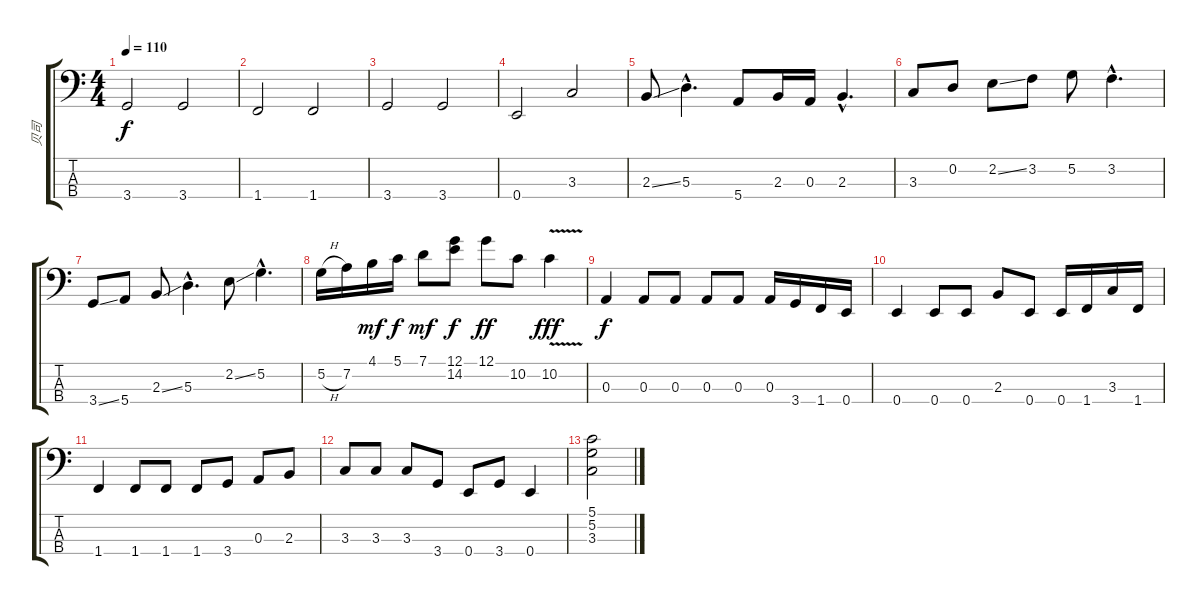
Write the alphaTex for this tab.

\track ("贝司" "贝司") {instrument electricbassfinger}
\staff {score tabs}
\tuning (G2 D2 A1 E1) {hide}
\ts (4 4)
\tempo 110
\clef f4
\ks c
3.4.2{dy f} 3.4.2 |
1.4.2 1.4.2 |
3.4.2 3.4.2 |
0.4.2 3.3.2 |
2.3{ss}.8 5.3{hac}.4{d} 5.4.8 2.3.16 0.3.16 2.3{hac}.4{d} |
3.3.8 0.2.8 2.2{ss}.8 3.2.8 5.2.8 3.2{hac}.4{d} |
3.4{ss}.8 5.4.8 2.3{ss}.8 5.3{hac}.4{d} 2.2{ss}.8 5.2{hac}.4{d} |
5.2{h}.16 7.2.16 4.1.16{dy mf} 5.1.16{dy f} 7.1.8{dy mf} (12.1 14.2).8{dy f} 12.1.8{dy ff} 10.2.8 10.2{v}.4{dy fff} |
0.3.4{dy f} 0.3.8 0.3.8 0.3.8 0.3.8 0.3.16 3.4.16 1.4.16 0.4.16 |
0.4.4 0.4.8 0.4.8 2.3.8 0.4.8 0.4.16 1.4.16 3.3.16 1.4.16 |
1.4.4 1.4.8 1.4.8 1.4.8 3.4.8 0.3.8 2.3.8 |
3.3.8 3.3.8 3.3.8 3.4.8 0.4.8 3.4.8 0.4.4 |
(5.1 5.2 3.3).2
